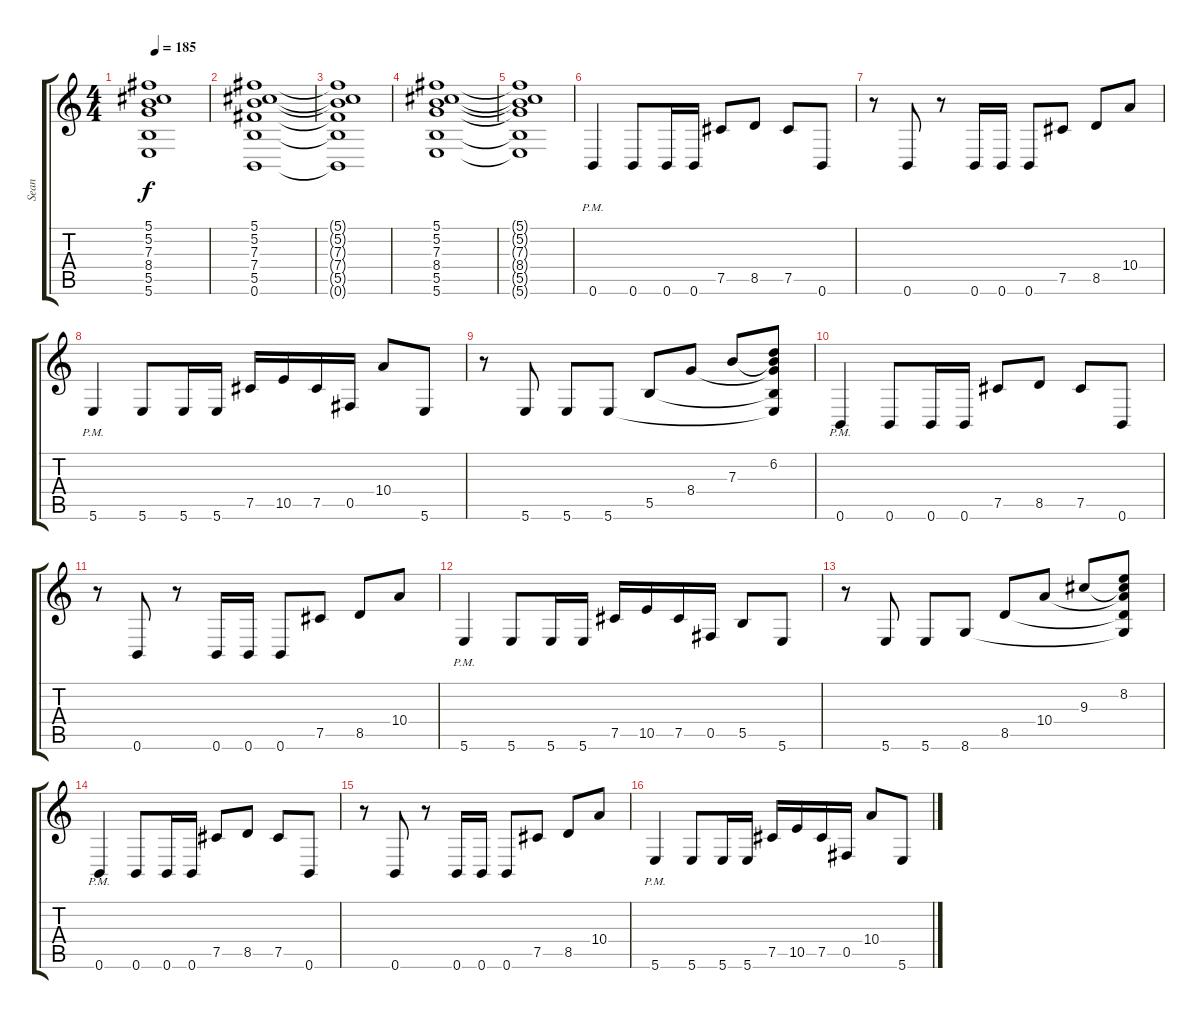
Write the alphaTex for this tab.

\track ("Sean" "Sean") {instrument distortionguitar}
\staff {score tabs}
\tuning (Db4 Ab3 E3 B2 Gb2 B1) {hide}
\ts (4 4)
\tempo 185
\clef g2
\ks c
(5.1{t} 5.2{t} 7.3{t} 8.4{t} 5.5{t} 5.6{t}).1{dy f} |
(5.1 5.2 7.3 7.4 5.5 0.6).1 |
(5.1{t} 5.2{t} 7.3{t} 7.4{t} 5.5{t} 0.6{t}).1 |
(5.1 5.2 7.3 8.4 5.5 5.6).1 |
(5.1{t} 5.2{t} 7.3{t} 8.4{t} 5.5{t} 5.6{t}).1 |
0.6{pm}.4 0.6.8 0.6.16 0.6.16 7.5.8 8.5.8 7.5.8 0.6.8 |
r.8 0.6.8 r.8 0.6.16 0.6.16 0.6.8 7.5.8 8.5.8 10.4.8 |
5.6{pm}.4 5.6.8 5.6.16 5.6.16 7.5.16 10.5.16 7.5.16 0.5.16 10.4.8 5.6.8 |
r.8 5.6.8 5.6.8 5.6.8 5.5.8 8.4.8 7.3.8 (6.2 7.3{t} 8.4{t} 5.5{t} 5.6{t}).8 |
0.6{pm}.4 0.6.8 0.6.16 0.6.16 7.5.8 8.5.8 7.5.8 0.6.8 |
r.8 0.6.8 r.8 0.6.16 0.6.16 0.6.8 7.5.8 8.5.8 10.4.8 |
5.6{pm}.4 5.6.8 5.6.16 5.6.16 7.5.16 10.5.16 7.5.16 0.5.16 5.5.8 5.6.8 |
r.8 5.6.8 5.6.8 8.6.8 8.5.8 10.4.8 9.3.8 (8.2 9.3{t} 10.4{t} 8.5{t} 8.6{t}).8 |
0.6{pm}.4 0.6.8 0.6.16 0.6.16 7.5.8 8.5.8 7.5.8 0.6.8 |
r.8 0.6.8 r.8 0.6.16 0.6.16 0.6.8 7.5.8 8.5.8 10.4.8 |
5.6{pm}.4 5.6.8 5.6.16 5.6.16 7.5.16 10.5.16 7.5.16 0.5.16 10.4.8 5.6.8
